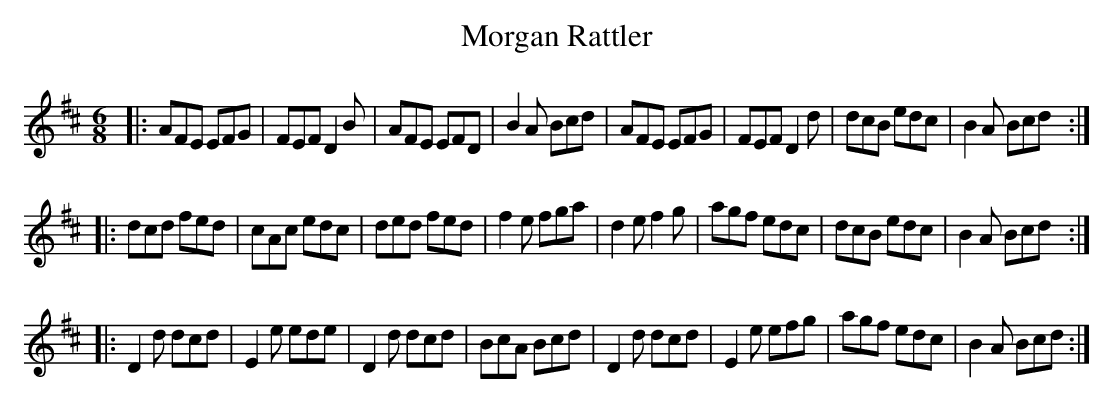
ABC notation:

X:1
T:Morgan Rattler
M:6/8
L:1/8
K:D
|: AFE EFG | FEF D2B | AFE EFD | B2A Bcd | AFE EFG | FEF D2d | dcB edc | B2A Bcd :|
|: dcd fed | cAc edc | ded fed | f2e fga | d2e f2g | agf edc | dcB edc | B2A Bcd :|
|: D2d dcd | E2e ede | D2d dcd | BcA Bcd | D2d dcd | E2e efg | agf edc | B2A Bcd :|]
